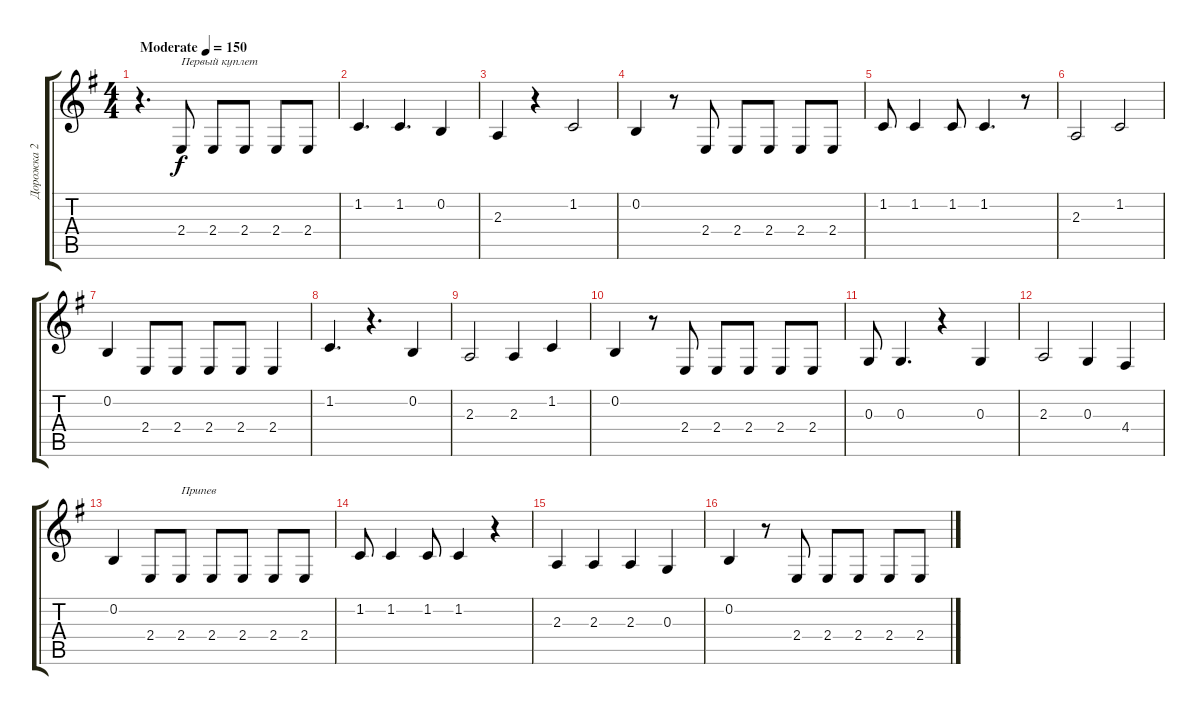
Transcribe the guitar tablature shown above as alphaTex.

\track ("Дорожка 2" "Дорожка 2") {instrument oboe}
\staff {score tabs}
\tuning (E4 B3 G3 D3 A2 E2) {hide}
\ts (4 4)
\tempo (150 "Moderate")
\clef g2
\ks eminor
r.4{d dy f instrument oboe} 2.4.8{txt "Первый куплет"} 2.4.8 2.4.8 2.4.8 2.4.8 |
1.2.4{d} 1.2.4{d} 0.2.4 |
2.3.4 r.4 1.2.2 |
0.2.4 r.8 2.4.8 2.4.8 2.4.8 2.4.8 2.4.8 |
1.2.8 1.2.4 1.2.8 1.2.4{d} r.8 |
2.3.2 1.2.2 |
0.2.4 2.4.8 2.4.8 2.4.8 2.4.8 2.4.4 |
1.2.4{d} r.4{d} 0.2.4 |
2.3.2 2.3.4 1.2.4 |
0.2.4 r.8 2.4.8 2.4.8 2.4.8 2.4.8 2.4.8 |
0.3.8 0.3.4{d} r.4 0.3.4 |
2.3.2 0.3.4 4.4.4 |
0.2.4 2.4.8 2.4.8{txt "Припев"} 2.4.8 2.4.8 2.4.8 2.4.8 |
1.2.8 1.2.4 1.2.8 1.2.4 r.4 |
2.3.4 2.3.4 2.3.4 0.3.4 |
0.2.4 r.8 2.4.8 2.4.8 2.4.8 2.4.8 2.4.8
